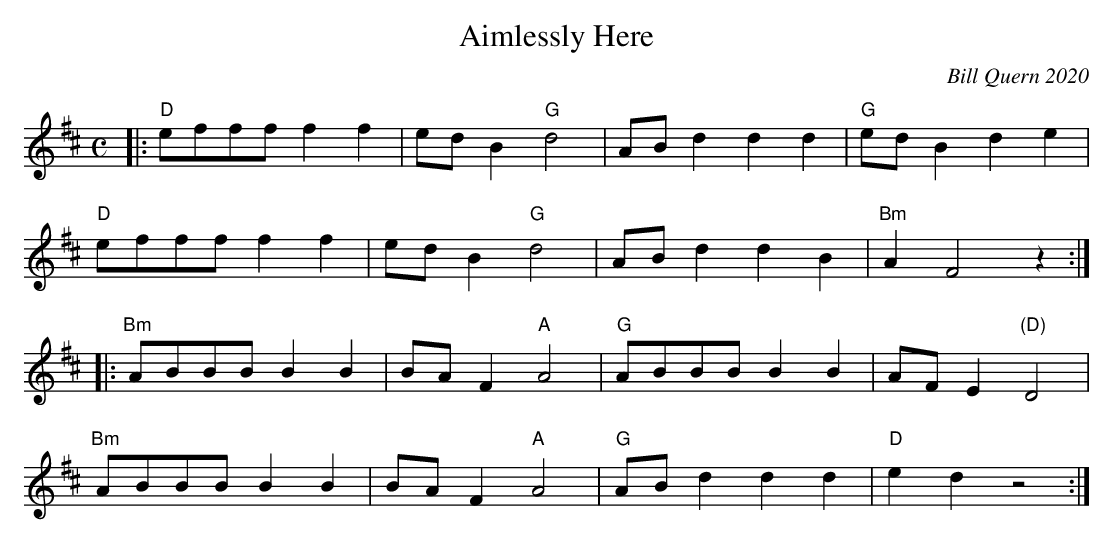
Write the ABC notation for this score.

X:1
T:Aimlessly Here
C:Bill Quern 2020
M:C
L:1/8
K:D
|:"D"efff f2f2|edB2"G"d4|ABd2d2d2|"G"edB2d2e2|
"D"efff f2f2|edB2"G"d4|ABd2d2B2|"Bm"A2F4z2:|]
|:"Bm"ABBB B2B2|BAF2"A"A4|"G"ABBB B2B2|AFE2"(D)"D4|
"Bm"ABBB B2B2|BAF2"A"A4|"G"ABd2d2d2|"D"e2d2z4:|]
